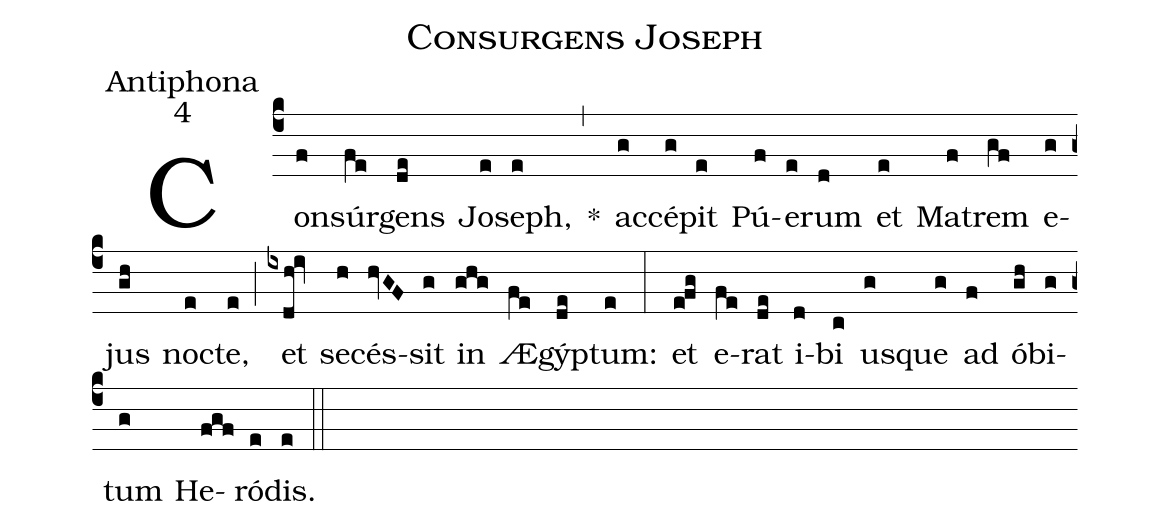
name:Consurgens Joseph;
office-part:Antiphona;
mode:4;
%%
(c4) Con(f)súr(fe)gens(de) Jo(e)seph,(e) *(,)
ac(g)cé(g)pit(e) Pú(f)e(e)rum(d) et(e) Ma(f)trem(gf) e(g)jus(gh) no(e)cte,(e) (;)
et(ixdh!iv) se(h)cés(hvGF)sit(g) in(ghg) Æ(fe)gýp(de)tum:(e) (:) et(e!fg) e(fe)rat(de) i(d)bi(c) us(g)que(g) ad(f) ó(gh)bi(g)tum(g) He(fgf)ró(e)dis.(e) (::)
